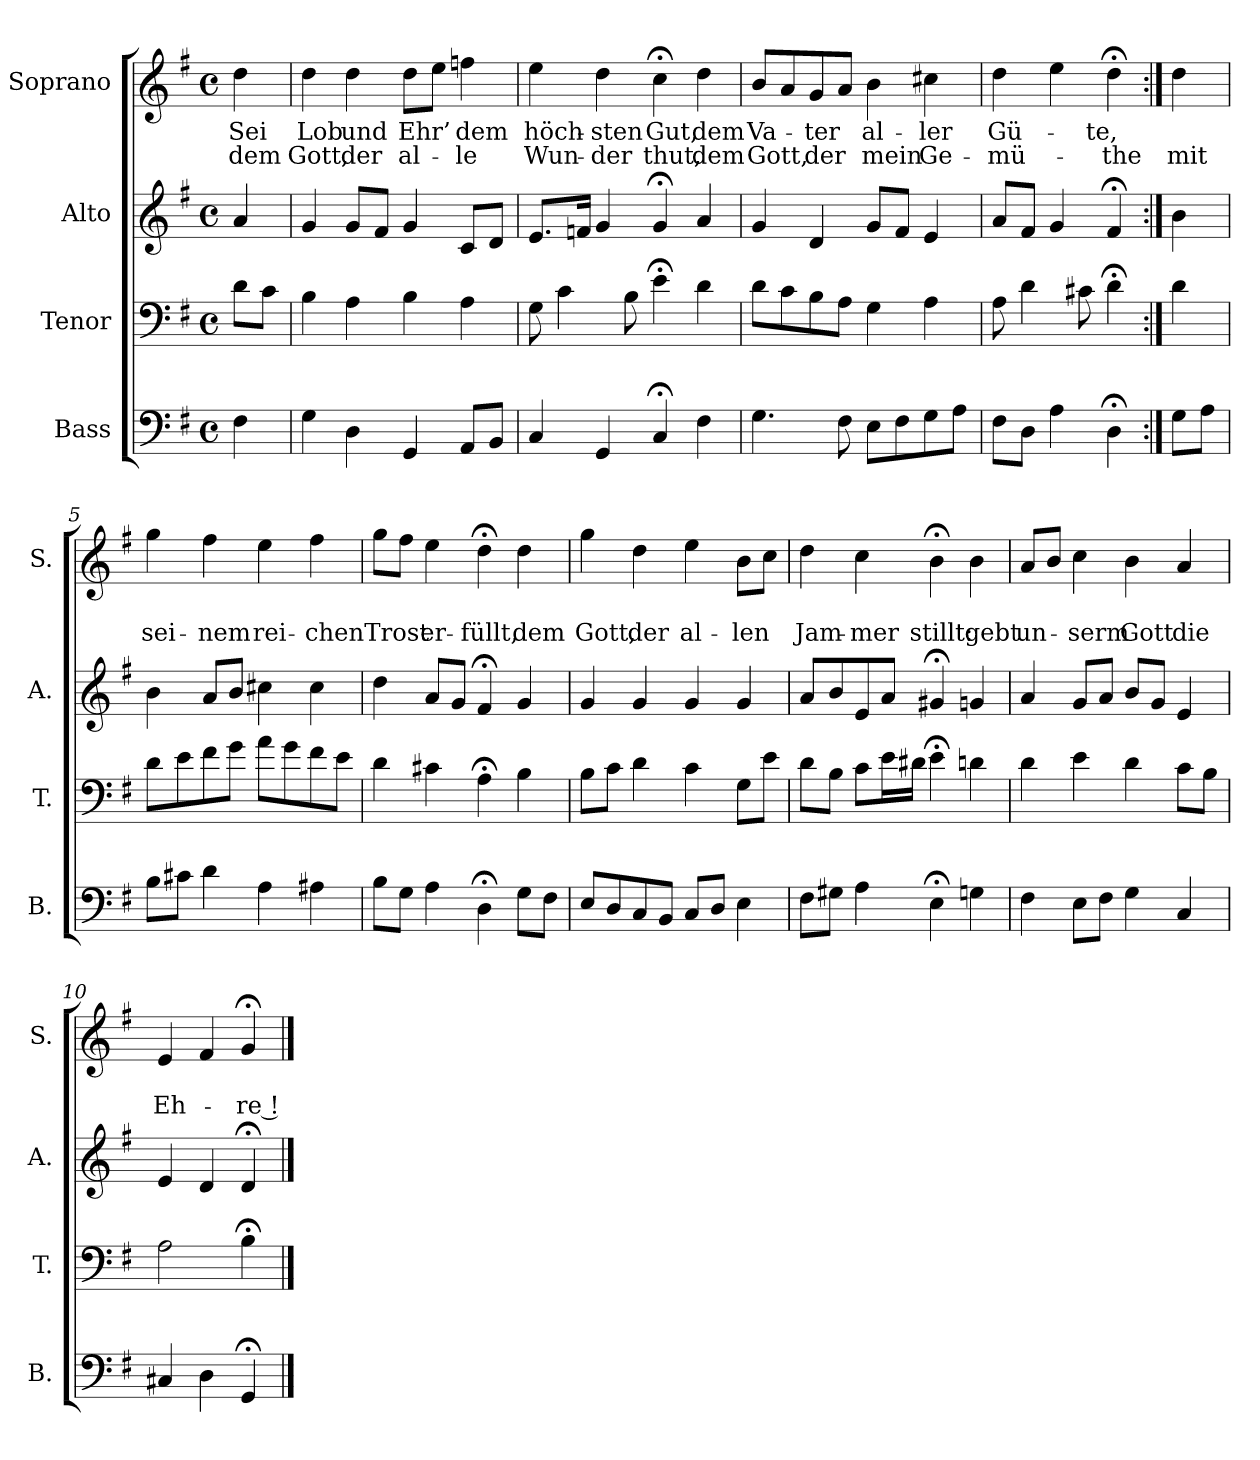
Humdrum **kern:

**kern	**kern	**kern	**kern	**text	**text
*part4	*part3	*part2	*part1	*part1	*part1
*staff4	*staff3	*staff2	*staff1	*staff1	*staff1
*I"Bass	*I"Tenor	*I"Alto	*I"Soprano	*	*
*I'B.	*I'T.	*I'A.	*I'S.	*	*
*clefF4	*clefF4	*clefG2	*clefG2	*	*
*k[f#]	*k[f#]	*k[f#]	*k[f#]	*	*
*G:	*G:	*G:	*G:	*	*
*M4/4	*M4/4	*M4/4	*M4/4	*	*
*met(c)	*met(c)	*met(c)	*met(c)	*	*
=	=	=	=	=	=
4F#\	8d\L	4a/	4dd\	Sei	dem
.	8c\J	.	.	.	.
=1	=1	=1	=1	=1	=1
4G\	4B\	4g/	4dd\	Lob	Gott,
4D\	4A\	8g/L	4dd\	und	der
.	.	8f#/J	.	.	.
4GG/	4B\	4g/	8dd\L	Ehr’	al-
.	.	.	8ee\J	.	.
8AA/L	4A\	8c/L	4ffn\	dem	-le
8BB/J	.	8d/J	.	.	.
=2	=2	=2	=2	=2	=2
4C/	8G\	8.e/L	4ee\	höch-	Wun-
.	4c\	.	.	.	.
.	.	16fn/Jk	.	.	.
4GG/	.	4g/	4dd\	-sten	-der
.	8B\	.	.	.	.
4C;</	4e;<\	4g;</	4cc;<\	Gut,	thut,
4F#\	4d\	4a/	4dd\	dem	dem
=3	=3	=3	=3	=3	=3
4.G\	8d\L	4g/	8b/L	Va-	Gott,
.	8c\	.	8a/	.	.
.	8B\	4d/	8g/	-ter	der
8F#\	8A\J	.	8a/J	.	.
8E\L	4G\	8g/L	4b\	al-	mein
8F#\	.	8f#/J	.	.	.
8G\	4A\	4e/	4cc#X\	-ler	Ge-
8A\J	.	.	.	.	.
=4	=4	=4	=4	=4	=4
8F#\L	8A\	8a/L	4dd\	Gü-	-mü-
8D\J	4d\	8f#/J	.	.	.
4A\	.	4g/	4ee\	.	.
.	8c#X\	.	.	.	.
4D;<\	4d;<\	4f#;</	4dd;<\	-te,	-the
!!LO:LB:g=z
=4a:|!	=4a:|!	=4a:|!	=4a:|!	=4a:|!	=4a:|!
8G\L	4d\	4b\	4dd\	.	mit
8A\J	.	.	.	.	.
=5	=5	=5	=5	=5	=5
8B\L	8d\L	4b\	4gg\	.	sei-
8c#X\J	8e\	.	.	.	.
4d\	8f#\	8a/L	4ff#\	.	-nem
.	8g\J	8b/J	.	.	.
4A\	8a\L	4cc#X\	4ee\	.	rei-
.	8g\	.	.	.	.
4A#X\	8f#\	4cc#\	4ff#\	.	-chen
.	8e\J	.	.	.	.
=6	=6	=6	=6	=6	=6
8B\L	4d\	4dd\	8gg\L	.	Trost
8G\J	.	.	8ff#\J	.	.
4A\	4c#X\	8a/L	4ee\	.	er-
.	.	8g/J	.	.	.
4D;<\	4A;<\	4f#;</	4dd;<\	.	-füllt,
8G\L	4B\	4g/	4dd\	.	dem
8F#\J	.	.	.	.	.
=7	=7	=7	=7	=7	=7
8E/L	8B\L	4g/	4gg\	.	Gott,
8D/	8c\J	.	.	.	.
8C/	4d\	4g/	4dd\	.	der
8BB/J	.	.	.	.	.
8C/L	4c\	4g/	4ee\	.	al-
8D/J	.	.	.	.	.
4E\	8G\L	4g/	8b\L	.	-len
.	8e\J	.	8cc\J	.	.
!!LO:PB:g=z
=8	=8	=8	=8	=8	=8
8F#\L	8d\L	8a/L	4dd\	.	Jam-
8G#X\J	8B\J	8b/	.	.	.
4A\	8c\L	8e/	4cc\	.	-mer
.	16e\L	8a/J	.	.	.
.	16d#X\JJ	.	.	.	.
4E;<\	4e;<\	4g#X;</	4b;<\	.	stillt:
4Gn\	4dn\	4gn/	4b\	.	gebt
=9	=9	=9	=9	=9	=9
4F#\	4d\	4a/	8a/L	.	un-
.	.	.	8b/J	.	.
8E\L	4e\	8g/L	4cc\	.	-serm
8F#\J	.	8a/J	.	.	.
4G\	4d\	8b/L	4b\	.	Gott
.	.	8g/J	.	.	.
4C/	8c\L	4e/	4a/	.	die
.	8B\J	.	.	.	.
=10	=10	=10	=10	=10	=10
4C#X/	2A\	4e/	4e/	.	Eh-
4D\	.	4d/	4f#/	.	.
4GG;</	4B;<\	4d;</	4g;</	.	-re !
==	==	==	==	==	==
*-	*-	*-	*-	*-	*-
